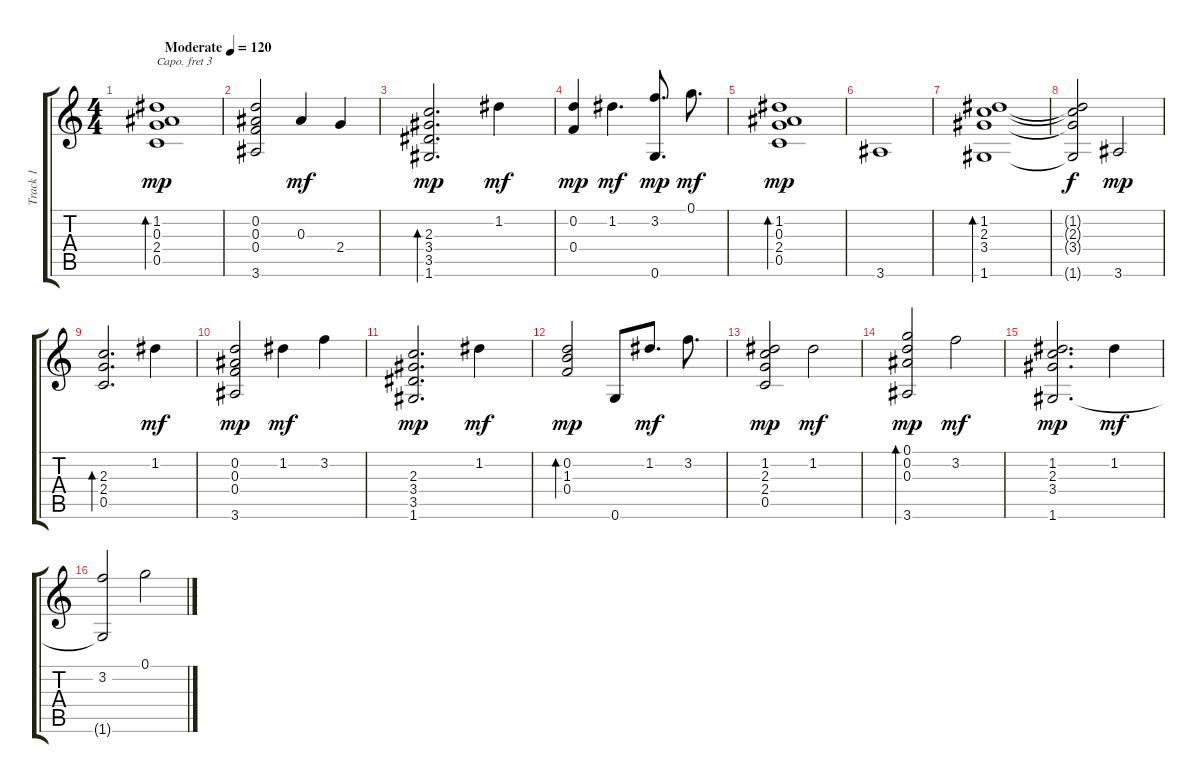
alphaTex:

\track ("Track 1" "Track 1") {instrument acousticguitarsteel}
\staff {score tabs}
\capo 3
\tuning (E4 B3 G3 D3 A2 E2) {hide}
\ts (4 4)
\tempo (120 "Moderate")
\clef g2
\ks c
(1.2 0.3 2.4 0.5).1{bd 60 dy mp instrument acousticguitarsteel} |
(0.2 0.3 0.4 3.6).2 0.3.4{dy mf} 2.4.4 |
(2.3 3.4 3.5 1.6).2{d bd 60 dy mp} 1.2.4{dy mf} |
(0.2 0.4).4{dy mp} 1.2.4{d dy mf} (3.2 0.6).8{d dy mp} 0.1.8{d dy mf} |
(1.2 0.3 2.4 0.5).1{bd 60 dy mp} |
3.6.1 |
(1.2 2.3 3.4 1.6).1{bd 60} |
(1.2{t} 2.3{t} 3.4{t} 1.6{t}).2{dy f} 3.6.2{dy mp} |
(2.3 2.4 0.5).2{d bd 60} 1.2.4{dy mf} |
(0.2 0.3 0.4 3.6).2{dy mp} 1.2.4{dy mf} 3.2.4 |
(2.3 3.4 3.5 1.6).2{d dy mp} 1.2.4{dy mf} |
(0.2 1.3 0.4).2{bd 60 dy mp} 0.6.8 1.2.8{d dy mf} 3.2.8{d} |
(1.2 2.3 2.4 0.5).2{dy mp} 1.2.2{dy mf} |
(0.1 0.2 0.3 3.6).2{bd 60 dy mp} 3.2.2{dy mf} |
(1.2 2.3 3.4 1.6).2{d dy mp} 1.2.4{dy mf} |
(3.2 1.6{t}).2 0.1.2
